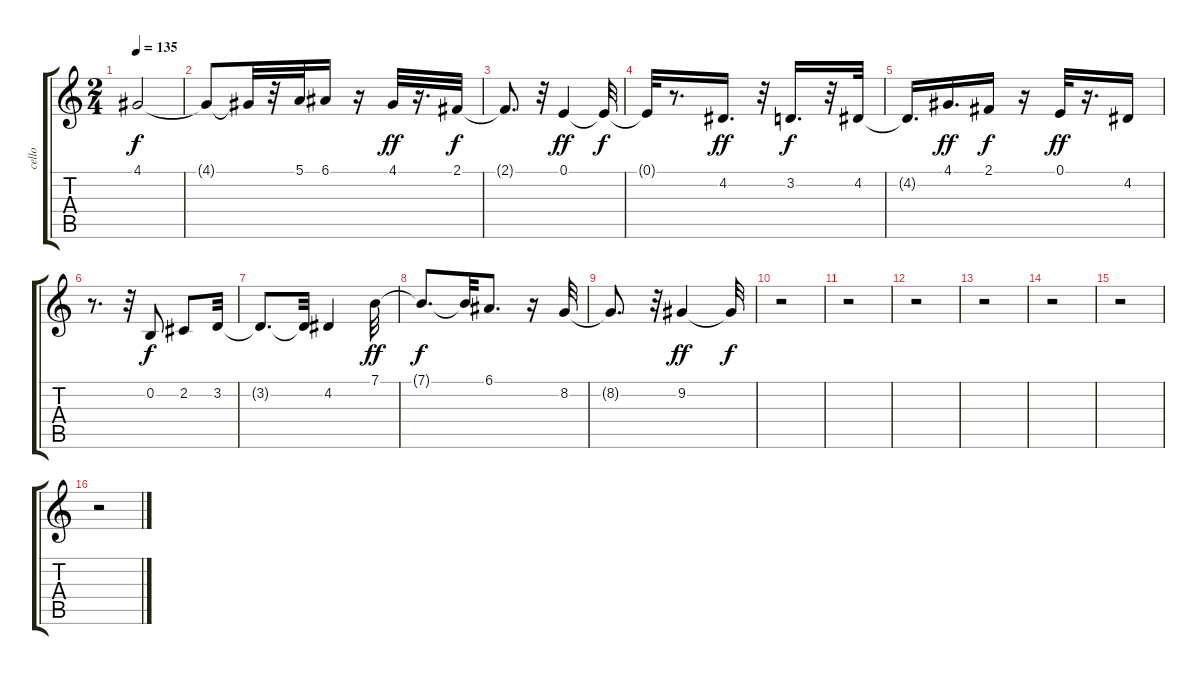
\track ("cello" "cello") {instrument stringensemble1}
\staff {score tabs}
\tuning (E4 B3 G3 D3 A2 E2) {hide}
\ts (2 4)
\tempo 135
\clef g2
\ks c
4.1{t}.2{dy f} |
4.1{t}.8 4.1{t}.32 r.32 5.1.32 6.1.16 r.16 4.1.32{dy ff} r.16{d} 2.1.32{dy f} |
2.1{t}.8{d} r.32 0.1.4{dy ff} 0.1{t}.32{dy f} |
0.1{t}.32 r.8{d} 4.2.16{d dy ff} r.32 3.2.16{d dy f} r.32 4.2.32 |
4.2{t}.16{d} 4.1.16{d dy ff} 2.1.16{dy f} r.16 0.1.32{dy ff} r.16{d} 4.2.16 |
r.8{d} r.32 0.2.8{dy f} 2.2.8 3.2.32 |
3.2{t}.8{d} 3.2{t}.32 4.2.4 7.1.32{dy ff} |
7.1{t}.8{d dy f} 7.1{t}.32 6.1.8{d} r.16 8.2.32 |
8.2{t}.8{d} r.32 9.2.4{dy ff} 9.2{t}.32{dy f} |
r.2 |
r.2 |
r.2 |
r.2 |
r.2 |
r.2 |
r.2
